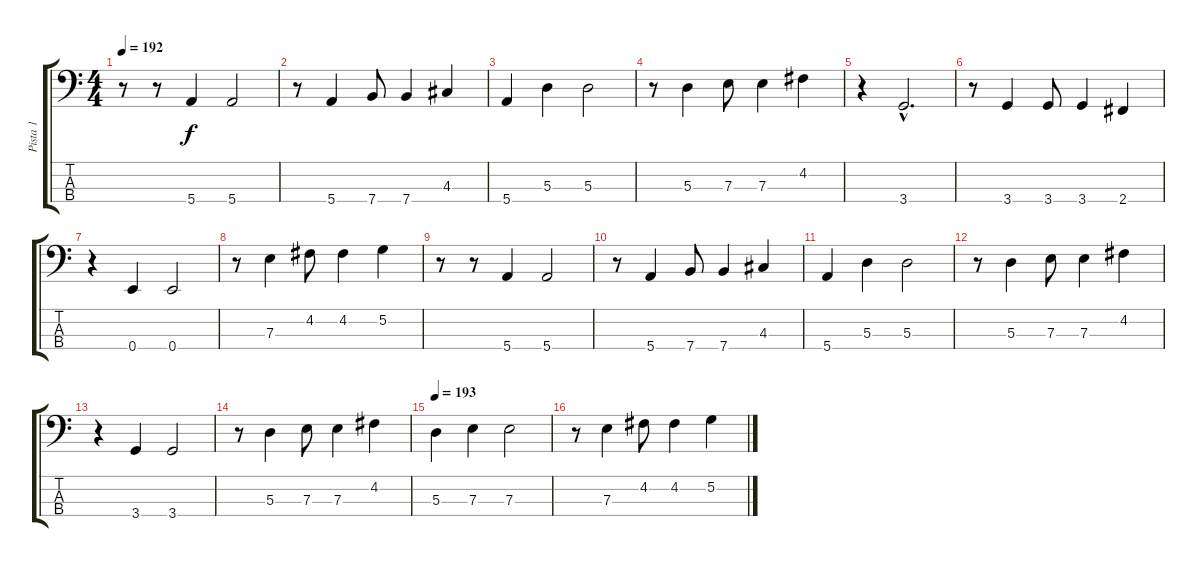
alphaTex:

\track ("Pista 1" "Pista 1") {instrument electricbassfinger}
\staff {score tabs}
\tuning (G2 D2 A1 E1) {hide}
\ts (4 4)
\tempo 192
\clef f4
\ks c
r.8{dy f} r.8 5.4.4 5.4.2 |
r.8 5.4.4 7.4.8 7.4.4 4.3.4 |
5.4.4 5.3.4 5.3.2 |
r.8 5.3.4 7.3.8 7.3.4 4.2.4 |
r.4 3.4{hac}.2{d} |
r.8 3.4.4 3.4.8 3.4.4 2.4.4 |
r.4 0.4.4 0.4.2 |
r.8 7.3.4 4.2.8 4.2.4 5.2.4 |
r.8 r.8 5.4.4 5.4.2 |
r.8 5.4.4 7.4.8 7.4.4 4.3.4 |
5.4.4 5.3.4 5.3.2 |
r.8 5.3.4 7.3.8 7.3.4 4.2.4 |
r.4 3.4.4 3.4.2 |
r.8 5.3.4 7.3.8 7.3.4 4.2.4 |
\tempo 193
5.3.4 7.3.4 7.3.2 |
r.8 7.3.4 4.2.8 4.2.4 5.2.4
